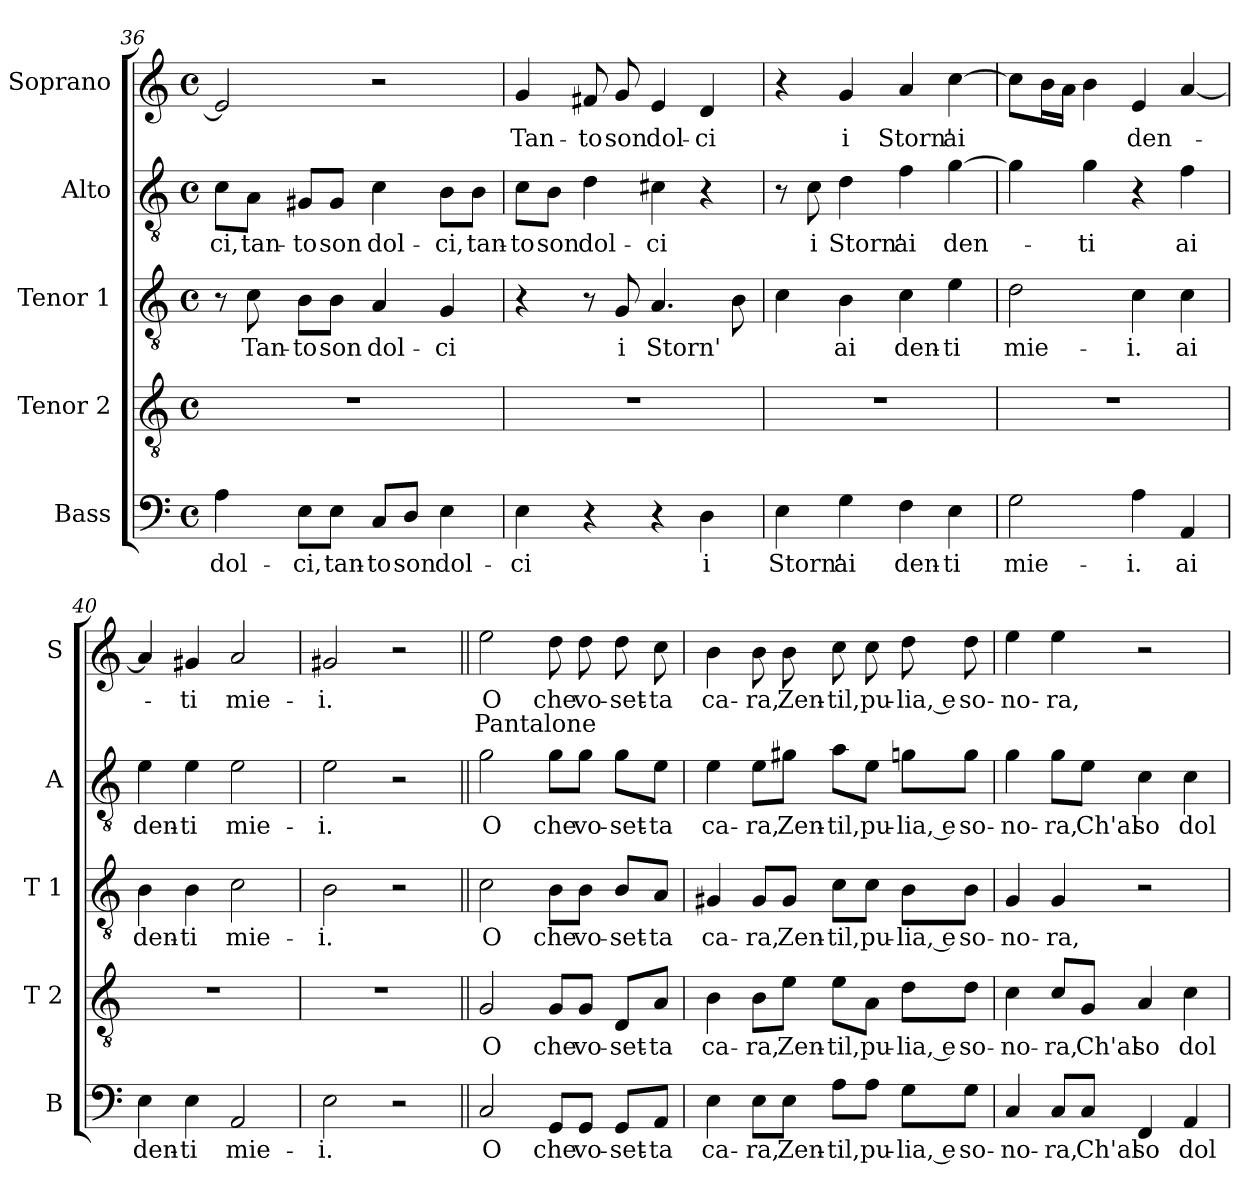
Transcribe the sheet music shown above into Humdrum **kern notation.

**kern	**text	**kern	**text	**kern	**text	**kern	**text	**kern	**text	**text
*part5	*part5	*part4	*part4	*part3	*part3	*part2	*part2	*part1	*part1	*part1
*staff5	*staff5	*staff4	*staff4	*staff3	*staff3	*staff2	*staff2	*staff1	*staff1	*staff1
*I"Bass	*	*I"Tenor 2	*	*I"Tenor 1	*	*I"Alto	*	*I"Soprano	*	*
*I'B	*	*I'T 2	*	*I'T 1	*	*I'A	*	*I'S	*	*
!!LO:PB:g=z
*clefF4	*	*clefGv2	*	*clefGv2	*	*clefGv2	*	*clefG2	*	*
*k[]	*	*k[]	*	*k[]	*	*k[]	*	*k[]	*	*
*C:	*	*C:	*	*C:	*	*C:	*	*C:	*	*
*M4/4	*	*M4/4	*	*M4/4	*	*M4/4	*	*M4/4	*	*
*met(c)	*	*met(c)	*	*met(c)	*	*met(c)	*	*met(c)	*	*
=36	=36	=36	=36	=36	=36	=36	=36	=36	=36	=36
!	!LO:LY:b	!	!	!	!	!	!LO:LY:b	!	!	!
4A\	dol-	1r	.	8r	.	8c\L	-ci,	2e/]	.	.
!	!	!	!	!	!LO:LY:b	!	!LO:LY:b	!	!	!
.	.	.	.	8c\	Tan-	8A\J	tan-	.	.	.
!	!LO:LY:b	!	!	!	!LO:LY:b	!	!LO:LY:b	!	!	!
8E\L	-ci,	.	.	8B\L	-to	8G#X/L	-to	.	.	.
!	!LO:LY:b	!	!	!	!LO:LY:b	!	!LO:LY:b	!	!	!
8E\J	tan-	.	.	8B\J	son	8G#/J	son	.	.	.
!	!LO:LY:b	!	!	!	!LO:LY:b	!	!LO:LY:b	!	!	!
8C/L	-to	.	.	4A/	dol-	4c\	dol-	2r	.	.
!	!LO:LY:b	!	!	!	!	!	!	!	!	!
8D/J	son	.	.	.	.	.	.	.	.	.
!	!LO:LY:b	!	!	!	!LO:LY:b	!	!LO:LY:b	!	!	!
4E\	dol-	.	.	4G/	-ci	8B\L	-ci,	.	.	.
!	!	!	!	!	!	!	!LO:LY:b	!	!	!
.	.	.	.	.	.	8B\J	tan-	.	.	.
=37	=37	=37	=37	=37	=37	=37	=37	=37	=37	=37
!	!LO:LY:b	!	!	!	!	!	!LO:LY:b	!	!LO:LY:b	!
4E\	-ci	1r	.	4r	.	8c\L	-to	4g/	Tan-	.
!	!	!	!	!	!	!	!LO:LY:b	!	!	!
.	.	.	.	.	.	8B\J	son	.	.	.
!	!	!	!	!	!	!	!LO:LY:b	!	!LO:LY:b	!
4r	.	.	.	8r	.	4d\	dol-	8f#X/	-to	.
!	!	!	!	!	!LO:LY:b	!	!	!	!LO:LY:b	!
.	.	.	.	8G/	i	.	.	8g/	son	.
!	!	!	!	!	!LO:LY:b	!	!LO:LY:b	!	!LO:LY:b	!
4r	.	.	.	4.A/	Storn'	4c#X\	-ci	4e/	dol-	.
!	!LO:LY:b	!	!	!	!	!	!	!	!LO:LY:b	!
4D\	i	.	.	.	.	4r	.	4d/	-ci	.
.	.	.	.	8B\	.	.	.	.	.	.
=38	=38	=38	=38	=38	=38	=38	=38	=38	=38	=38
!	!LO:LY:b	!	!	!	!	!	!	!	!	!
4E\	Storn'	1r	.	4c\	.	8r	.	4r	.	.
!	!	!	!	!	!	!	!LO:LY:b	!	!	!
.	.	.	.	.	.	8c\	i	.	.	.
!	!LO:LY:b	!	!	!	!LO:LY:b	!	!LO:LY:b	!	!LO:LY:b	!
4G\	ai	.	.	4B\	ai	4d\	Storn'	4g/	i	.
!	!LO:LY:b	!	!	!	!LO:LY:b	!	!LO:LY:b	!	!LO:LY:b	!
4F\	den-	.	.	4c\	den-	4f\	ai	4a/	Storn'	.
!	!LO:LY:b	!	!	!	!LO:LY:b	!	!LO:LY:b	!	!LO:LY:b	!
4E\	-ti	.	.	4e\	-ti	[4g\	den-	[4cc\	ai	.
=39	=39	=39	=39	=39	=39	=39	=39	=39	=39	=39
!	!LO:LY:b	!	!	!	!LO:LY:b	!	!	!	!	!
2G\	mie-	1r	.	2d\	mie-	4g\]	.	8cc\L]	.	.
.	.	.	.	.	.	.	.	16b\L	.	.
.	.	.	.	.	.	.	.	16a\JJ	.	.
!	!	!	!	!	!	!	!LO:LY:b	!	!	!
.	.	.	.	.	.	4g\	-ti	4b\	.	.
!	!LO:LY:b	!	!	!	!LO:LY:b	!	!	!	!LO:LY:b	!
4A\	-i.	.	.	4c\	-i.	4r	.	4e/	den-	.
!	!LO:LY:b	!	!	!	!LO:LY:b	!	!LO:LY:b	!	!	!
4AA/	ai	.	.	4c\	ai	4f\	ai	[4a/	.	.
=40	=40	=40	=40	=40	=40	=40	=40	=40	=40	=40
!	!LO:LY:b	!	!	!	!LO:LY:b	!	!LO:LY:b	!	!	!
4E\	den-	1r	.	4B\	den-	4e\	den-	4a/]	.	.
!	!LO:LY:b	!	!	!	!LO:LY:b	!	!LO:LY:b	!	!LO:LY:b	!
4E\	-ti	.	.	4B\	-ti	4e\	-ti	4g#X/	-ti	.
!	!LO:LY:b	!	!	!	!LO:LY:b	!	!LO:LY:b	!	!LO:LY:b	!
2AA/	mie-	.	.	2c\	mie-	2e\	mie-	2a/	mie-	.
!!LO:LB:g=z
=41	=41	=41	=41	=41	=41	=41	=41	=41	=41	=41
!	!LO:LY:b	!	!	!	!LO:LY:b	!	!LO:LY:b	!	!LO:LY:b	!
2E\	-i.	1r	.	2B\	-i.	2e\	-i.	2g#X/	-i.	.
2r	.	.	.	2r	.	2r	.	2r	.	.
=42||	=42||	=42||	=42||	=42||	=42||	=42||	=42||	=42||	=42||	=42||
!	!LO:LY:b	!	!LO:LY:b	!	!LO:LY:b	!	!LO:LY:b	!	!LO:LY:b	!LO:LY:a
2C/	O	2G/	O	2c\	O	2g\	O	2ee\	O	Pantalone
!	!LO:LY:b	!	!LO:LY:b	!	!LO:LY:b	!	!LO:LY:b	!	!LO:LY:b	!
8GG/L	che	8G/L	che	8B\L	che	8g\L	che	8dd\	che	.
!	!LO:LY:b	!	!LO:LY:b	!	!LO:LY:b	!	!LO:LY:b	!	!LO:LY:b	!
8GG/J	vo-	8G/J	vo-	8B\J	vo-	8g\J	vo-	8dd\	vo-	.
!	!LO:LY:b	!	!LO:LY:b	!	!LO:LY:b	!	!LO:LY:b	!	!LO:LY:b	!
8GG/L	-set-	8D/L	-set-	8B/L	-set-	8g\L	-set-	8dd\	-set-	.
!	!LO:LY:b	!	!LO:LY:b	!	!LO:LY:b	!	!LO:LY:b	!	!LO:LY:b	!
8AA/J	-ta	8A/J	-ta	8A/J	-ta	8e\J	-ta	8cc\	-ta	.
=43	=43	=43	=43	=43	=43	=43	=43	=43	=43	=43
!	!LO:LY:b	!	!LO:LY:b	!	!LO:LY:b	!	!LO:LY:b	!	!LO:LY:b	!
4E\	ca-	4B\	ca-	4G#X/	ca-	4e\	ca-	4b\	ca-	.
!	!LO:LY:b	!	!LO:LY:b	!	!LO:LY:b	!	!LO:LY:b	!	!LO:LY:b	!
8E\L	-ra,	8B\L	-ra,	8G#/L	-ra,	8e\L	-ra,	8b\	-ra,	.
!	!LO:LY:b	!	!LO:LY:b	!	!LO:LY:b	!	!LO:LY:b	!	!LO:LY:b	!
8E\J	Zen-	8e\J	Zen-	8G#/J	Zen-	8g#X\J	Zen-	8b\	Zen-	.
!	!LO:LY:b	!	!LO:LY:b	!	!LO:LY:b	!	!LO:LY:b	!	!LO:LY:b	!
8A\L	-til,	8e\L	-til,	8c\L	-til,	8a\L	-til,	8cc\	-til,	.
!	!LO:LY:b	!	!LO:LY:b	!	!LO:LY:b	!	!LO:LY:b	!	!LO:LY:b	!
8A\J	pu-	8A\J	pu-	8c\J	pu-	8e\J	pu-	8cc\	pu-	.
!	!LO:LY:b	!	!LO:LY:b	!	!LO:LY:b	!	!LO:LY:b	!	!LO:LY:b	!
8G\L	-lia, e	8d\L	-lia, e	8B\L	-lia, e	8gn\L	-lia, e	8dd\	-lia, e	.
!	!LO:LY:b	!	!LO:LY:b	!	!LO:LY:b	!	!LO:LY:b	!	!LO:LY:b	!
8G\J	so-	8d\J	so-	8B\J	so-	8g\J	so-	8dd\	so-	.
=44	=44	=44	=44	=44	=44	=44	=44	=44	=44	=44
!	!LO:LY:b	!	!LO:LY:b	!	!LO:LY:b	!	!LO:LY:b	!	!LO:LY:b	!
4C/	-no-	4c\	-no-	4G/	-no-	4g\	-no-	4ee\	-no-	.
!	!LO:LY:b	!	!LO:LY:b	!	!LO:LY:b	!	!LO:LY:b	!	!LO:LY:b	!
8C/L	-ra,	8c/L	-ra,	4G/	-ra,	8g\L	-ra,	4ee\	-ra,	.
!	!LO:LY:b	!	!LO:LY:b	!	!	!	!LO:LY:b	!	!	!
8C/J	Ch'al	8G/J	Ch'al	.	.	8e\J	Ch'al	.	.	.
!	!LO:LY:b	!	!LO:LY:b	!	!	!	!LO:LY:b	!	!	!
4FF/	so	4A/	so	2r	.	4c\	so	2r	.	.
!	!LO:LY:b	!	!LO:LY:b	!	!	!	!LO:LY:b	!	!	!
4AA/	dol-	4c\	dol-	.	.	4c\	dol-	.	.	.
=	=	=	=	=	=	=	=	=	=	=
*-	*-	*-	*-	*-	*-	*-	*-	*-	*-	*-
